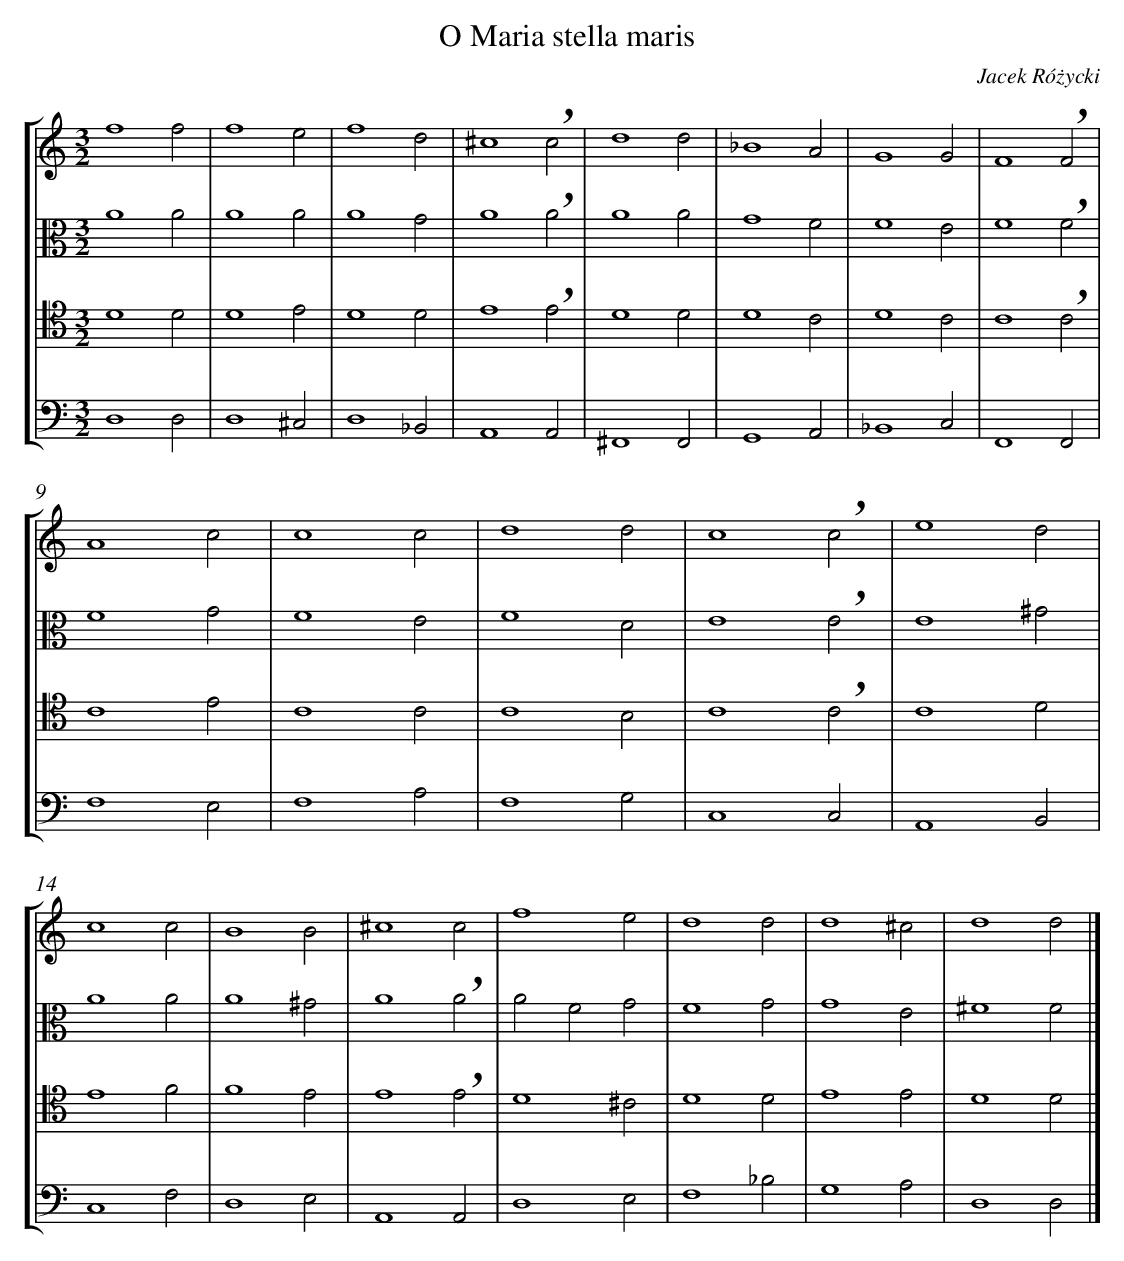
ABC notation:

X:1
T: O Maria stella maris
C: Jacek Różycki
L: 1/4
M: 3/2
%%staves [1 2 3 4]
V: 1
V: 2 clef=alto
V: 3 clef=tenor
V: 4 clef=bass
K: C
[V:1] f4f2 |
[V:2] A4A2 |
[V:3] D4D2 |
[V:4] D,4D,2 |
[V:1] f4e2 |
[V:2] A4A2 |
[V:3] D4E2 |
[V:4] D,4^C,2 |
[V:1] f4d2 |
[V:2] A4G2 |
[V:3] D4D2 |
[V:4] D,4_B,,2 |
[V:1] ^c4!breath!c2 |
[V:2] A4!breath!A2 |
[V:3] E4!breath!E2 |
[V:4] A,,4A,,2 |
[V:1] d4d2 |
[V:2] A4A2 |
[V:3] D4D2 |
[V:4] ^F,,4F,,2 |
[V:1] _B4A2 |
[V:2] G4F2 |
[V:3] D4C2 |
[V:4] G,,4A,,2 |
[V:1] G4G2 |
[V:2] F4E2 |
[V:3] D4C2 |
[V:4] _B,,4C,2 |
[V:1] F4!breath!F2 |
[V:2] F4!breath!F2 |
[V:3] C4!breath!C2 |
[V:4] F,,4F,,2 |
[V:1] A4c2 |
[V:2] F4G2 |
[V:3] C4E2 |
[V:4] F,4E,2 |
[V:1] c4c2 |
[V:2] F4E2 |
[V:3] C4C2 |
[V:4] F,4A,2 |
[V:1] d4d2 |
[V:2] F4D2 |
[V:3] C4B,2 |
[V:4] F,4G,2 |
[V:1] c4!breath!c2 |
[V:2] E4!breath!E2 |
[V:3] C4!breath!C2 |
[V:4] C,4C,2 |
[V:1] e4d2 |
[V:2] E4^G2 |
[V:3] C4D2 |
[V:4] A,,4B,,2 |
[V:1] c4c2 |
[V:2] A4A2 |
[V:3] E4F2 |
[V:4] C,4F,2 |
[V:1] B4B2 |
[V:2] A4^G2 |
[V:3] F4E2 |
[V:4] D,4E,2 |
[V:1] ^c4c2 |
[V:2] A4!breath!A2 |
[V:3] E4!breath!E2 |
[V:4] A,,4A,,2 |
[V:1] f4e2 |
[V:2] A2F2G2 |
[V:3] D4^C2 |
[V:4] D,4E,2 |
[V:1] d4d2 |
[V:2] F4G2 |
[V:3] D4D2 |
[V:4] F,4_B,2 |
[V:1] d4^c2 |
[V:2] G4E2 |
[V:3] E4E2 |
[V:4] G,4A,2 |
[V:1] d4d2 |]
[V:2] ^F4F2 |]
[V:3] D4D2 |]
[V:4] D,4D,2 |]
